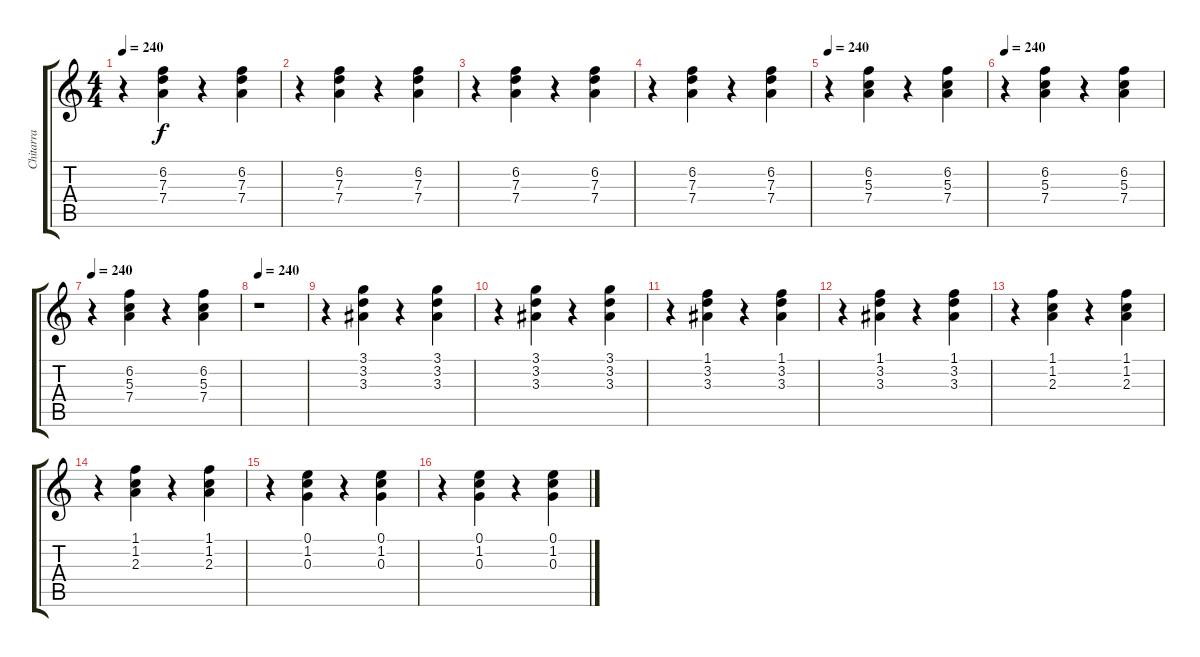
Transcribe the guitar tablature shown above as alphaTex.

\track ("Chitarra" "Chitarra") {instrument electricguitarclean}
\staff {score tabs}
\tuning (E4 B3 G3 D3 A2 E2) {hide}
\ts (4 4)
\tempo 240
\clef g2
\ks c
r.4{dy f} (6.2 7.3 7.4).4 r.4 (6.2 7.3 7.4).4 |
r.4 (6.2 7.3 7.4).4 r.4 (6.2 7.3 7.4).4 |
r.4 (6.2 7.3 7.4).4 r.4 (6.2 7.3 7.4).4 |
r.4 (6.2 7.3 7.4).4 r.4 (6.2 7.3 7.4).4 |
\tempo 240
r.4 (6.2 5.3 7.4).4 r.4 (6.2 5.3 7.4).4 |
\tempo 240
r.4 (6.2 5.3 7.4).4 r.4 (6.2 5.3 7.4).4 |
\tempo 240
r.4 (6.2 5.3 7.4).4 r.4 (6.2 5.3 7.4).4 |
\tempo 240
r.1 |
r.4 (3.1 3.2 3.3).4 r.4 (3.1 3.2 3.3).4 |
r.4 (3.1 3.2 3.3).4 r.4 (3.1 3.2 3.3).4 |
r.4 (1.1 3.2 3.3).4 r.4 (1.1 3.2 3.3).4 |
r.4 (1.1 3.2 3.3).4 r.4 (1.1 3.2 3.3).4 |
r.4 (1.1 1.2 2.3).4 r.4 (1.1 1.2 2.3).4 |
r.4 (1.1 1.2 2.3).4 r.4 (1.1 1.2 2.3).4 |
r.4 (0.1 1.2 0.3).4 r.4 (0.1 1.2 0.3).4 |
r.4 (0.1 1.2 0.3).4 r.4 (0.1 1.2 0.3).4
